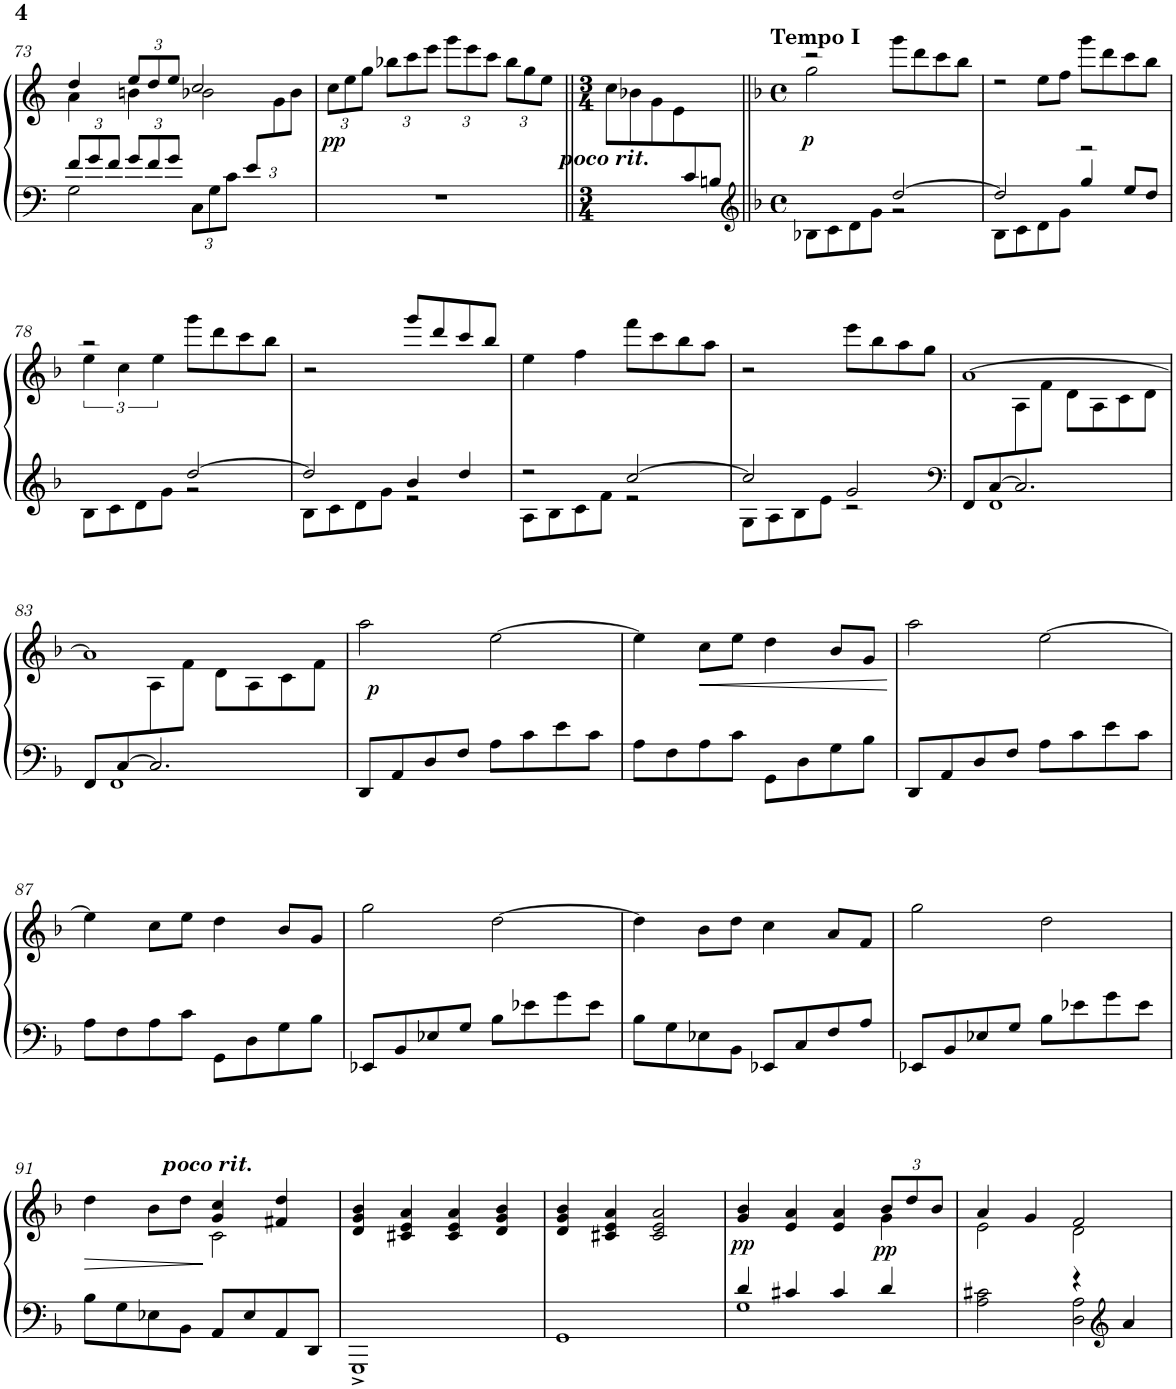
**kern	**kern	**dynam
*part1	*part1	*part1
*staff2	*staff1	*staff1/2
*I"Piano	*	*
*I'Pno.	*	*
!!LO:PB:g=z
*clefF4	*clefG2	*
*k[]	*k[]	*
*M4/4	*M4/4	*
*met(c)	*met(c)	*
*Xbrackettup	*	*
=73	=73	=73
*^	*^	*
*	*	*	*^	*
12f/L	2G\	4dd/	4a\	6%5ryy	.
12g/	.	.	.	.	.
12f/J	.	.	.	.	.
*	*	*Xbrackettup	*	*	*
12g/L	.	12ee/L	4bn\	.	.
12f/	.	12dd/	.	.	.
12g/J	.	12ee/J	.	.	.
12C\L	2ryy	2cc/	2b-X\	.	.
12G\	.	.	.	.	.
12c\J	.	.	.	.	.
12e/L	.	.	.	.	.
6ryy	.	.	.	12g\	.
.	.	.	.	12b-\J	.
*v	*v	*	*	*	*
=74	=74	=74	=74	=74
!	!	!	!	!LO:DY:b
*	*v	*v	*v	*
1r	12cc\L	pp
.	12ee\	.
.	12gg\J	.
.	12bb-X\L	.
.	12ccc\	.
.	12eee\J	.
.	12ggg\L	.
.	12eee\	.
.	12ccc\J	.
.	12bb-\L	.
.	12gg\	.
.	12ee\J	.
=75||	=75||	=75||
*M3/4	*M3/4	*
*^	*	*
!	!	!LO:TX:b:Bi:t=poco rit.	!
2ryy	2.ryy	8cc\L	.
.	.	8b-X\	.
.	.	8g\	.
.	.	8e\	.
8c/	.	4ryy	.
8Bn/J	.	.	.
=76||	=76||	=76||	=76||
*clefG2	*	*	*
*k[b-]	*	*k[b-]	*
*M4/4	*	*M4/4	*
*met(c)	*	*met(c)	*
*	*	*^	*
!	!	!LO:TX:a:B:t=Tempo I	!	!
!	!	!	!	!LO:DY:b
2ryy	8B-X\L	2r	2gg\	p
.	8c\	.	.	.
.	8d\	.	.	.
.	8g\J	.	.	.
[2dd/	2r	8ggg\L	2ryy	.
.	.	8ddd\	.	.
.	.	8ccc\	.	.
.	.	8bb-\J	.	.
=77	=77	=77	=77	=77
2dd/]	8B-\L	2r	4ryy	.
.	8c\	.	.	.
.	8d\	.	8ee\L	.
.	8g\J	.	8ff\J	.
2r	4gg/	8ggg\L	2ryy	.
.	.	8ddd\	.	.
.	8ee/L	8ccc\	.	.
.	8dd/J	8bb-\J	.	.
!!LO:LB:g=z	!!
=78	=78	=78	=78	=78
*	*	*	*brackettup	*
2ryy	8B-\L	2r	6ee\	.
.	8c\	.	.	.
.	.	.	6cc\	.
.	8d\	.	.	.
.	.	.	6ee\	.
.	8g\J	.	.	.
[2dd/	2r	8ggg\L	2ryy	.
.	.	8ddd\	.	.
.	.	8ccc\	.	.
.	.	8bb-\J	.	.
=79	=79	=79	=79	=79
2dd/]	8B-\L	2r	1ryy	.
.	8c\	.	.	.
.	8d\	.	.	.
.	8g\J	.	.	.
4b-/	2r	8ggg/L	.	.
.	.	8ddd/	.	.
4dd/	.	8ccc/	.	.
.	.	8bb-/J	.	.
*	*	*v	*v	*
=80	=80	=80	=80
2r	8A\L	4ee\	.
.	8B-\	.	.
.	8c\	4ff\	.
.	8f\J	.	.
[2cc/	2r	8fff\L	.
.	.	8ccc\	.
.	.	8bb-\	.
.	.	8aa\J	.
=81	=81	=81	=81
2cc/]	8G\L	2r	.
.	8A\	.	.
.	8B-\	.	.
.	8e\J	.	.
2g/	2r	8eee\L	.
.	.	8bb-\	.
.	.	8aa\	.
.	.	8gg\J	.
*v	*v	*	*
=82	=82	=82
*clefF4	*	*
*^	*^	*
*	*^	*	*	*
8FF/L	1FF	4ryy	[>1a	4ryy	.
[8C/	.	.	.	.	.
2.ryy	.	2.C/]	.	8A\	.
.	.	.	.	8f\J	.
.	.	.	.	8d\L	.
.	.	.	.	8A\	.
.	.	.	.	8c\	.
.	.	.	.	8d\J	.
!!LO:LB:g=z	!!
=83	=83	=83	=83	=83	=83
8FF/L	1FF	4ryy	1a]	4ryy	.
[8C/	.	.	.	.	.
2.ryy	.	2.C/]	.	8A\	.
.	.	.	.	8f\J	.
.	.	.	.	8d\L	.
.	.	.	.	8A\	.
.	.	.	.	8c\	.
.	.	.	.	8f\J	.
*v	*v	*v	*	*	*
=84	=84	=84	=84
!	!	!	!LO:DY:b
*	*v	*v	*
8DD^/L	2aa\	p
8AA/	.	.
8D/	.	.
8F/J	.	.
8A\L	[2ee\	.
8c\	.	.
8e\	.	.
8c\J	.	.
=85	=85	=85
8A\L	4ee\]	.
8F\	.	.
!	!	!LO:HP:b
8A\	8cc\L	<
8c\J	8ee\J	.
8GG\L	4dd\	.
8D\	.	.
8G\	8b-/L	.
8B-\J	8g/J	.
.	.	[
=86	=86	=86
8DD/L	2aa\	.
8AA/	.	.
8D/	.	.
8F/J	.	.
8A\L	[2ee\	.
8c\	.	.
8e\	.	.
8c\J	.	.
!!LO:LB:g=z
=87	=87	=87
8A\L	4ee\]	.
8F\	.	.
8A\	8cc\L	.
8c\J	8ee\J	.
8GG\L	4dd\	.
8D\	.	.
8G\	8b-/L	.
8B-\J	8g/J	.
=88	=88	=88
8EE-X/L	2gg\	.
8BB-/	.	.
8E-X/	.	.
8G/J	.	.
8B-\L	[2dd\	.
8e-X\	.	.
8g\	.	.
8e-\J	.	.
=89	=89	=89
8B-\L	4dd\]	.
8G\	.	.
8E-X\	8b-\L	.
8BB-\J	8dd\J	.
8EE-X^/L	4cc\	.
8C/	.	.
8F/	8a/L	.
8A/J	8f/J	.
=90	=90	=90
8EE-X^/L	2gg\	.
8BB-/	.	.
8E-X/	.	.
8G/J	.	.
8B-\L	[>2dd\	.
8e-X\	.	.
8g\	.	.
8e-\J	.	.
!!LO:LB:g=z
=91	=91	=91
!	!	!LO:HP:b
*	*^	*
*	*	*^	*
8B-\L	4dd\]	2ryy	8ryy	>
!	!	!	!LO:TX:a:Bi:t=poco rit.	!
8G\	.	.	2..ryy	.
8E-X\	8b-\L	.	.	.
8BB-\J	8dd\J	.	.	.
8AA/L	4g/ 4cc/	2c\	.	]
8E-/	.	.	.	.
8AA/	4f#X/ 4dd/	.	.	.
8DD/J	.	.	.	.
*	*v	*v	*v	*
=92	=92	=92
1GGG^	4d/ 4g/ 4b-/	.
.	4c#X/ 4e/ 4a/	.
.	4c#/ 4e/ 4a/	.
.	4d/ 4g/ 4b-/	.
=93	=93	=93
1GG	4d/ 4g/ 4b-/	.
.	4c#X/ 4e/ 4a/	.
.	2c#/ 2e/ 2a/	.
=94	=94	=94
*^	*^	*
!	!	!	!	!LO:DY:b
4d/	1G	4g/ 4b-/	2.ryy	pp
4c#X/	.	4e/ 4a/	.	.
4c#/	.	4e/ 4a/	.	.
*	*	*Xbrackettup	*	*
!	!	!	!	!LO:DY:b
4d/	.	12b-/L	4g\	pp
.	.	12dd/	.	.
.	.	12b-/J	.	.
=95	=95	=95	=95	=95
2A\ 2c#X\	2ryy	4a/	2e\	.
.	.	4g/	.	.
4r	2D\ 2A\	2f/	2d\	.
*clefG2	*	*	*	*
4a/	.	.	.	.
*v	*v	*	*	*
*	*v	*v	*
=	=	=
*-	*-	*-
